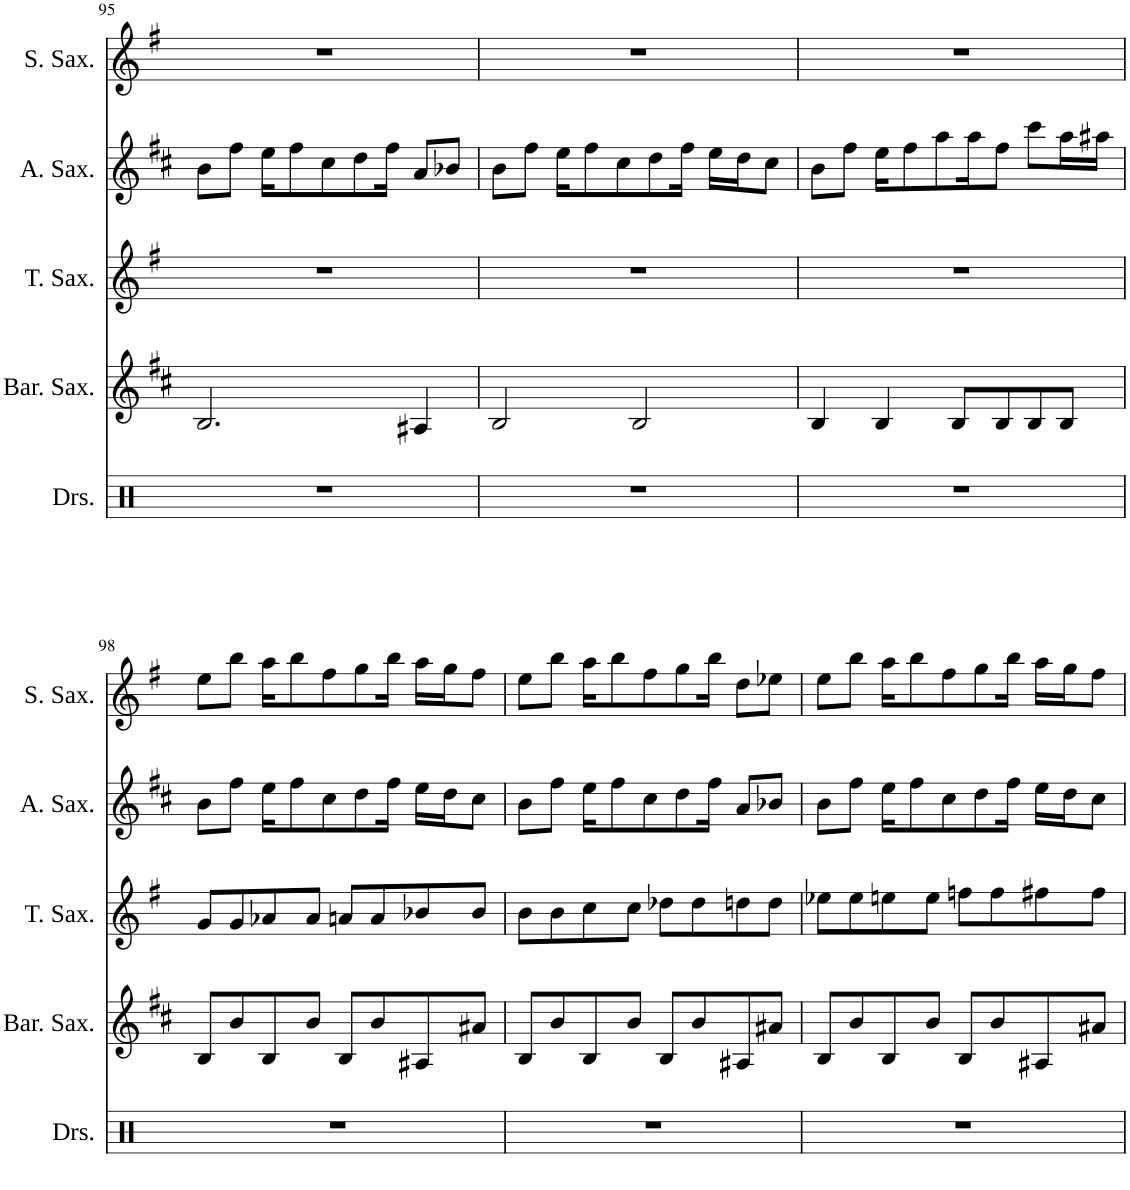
**kern	**kern	**kern	**kern	**kern
*part5	*part4	*part3	*part2	*part1
*staff5	*staff4	*staff3	*staff2	*staff1
*I"Drumset	*I"Baritone Saxophone	*I"Tenor Saxophone	*I"Alto Saxophone	*I"Soprano Saxophone
*I'Drs.	*I'Bar. Sax.	*I'T. Sax.	*I'A. Sax.	*I'S. Sax.
!!LO:PB:g=z
*clefX	*clefG2	*clefG2	*clefG2	*clefG2
*	*Trd12c21	*Trd8c14	*Trd5c9	*Trd1c2
*k[]	*k[f#c#]	*k[f#]	*k[f#c#]	*k[f#]
*M4/4	*M4/4	*M4/4	*M4/4	*M4/4
=95	=95	=95	=95	=95
1r	2.B/	1r	8b\L	1r
.	.	.	8ff#\J	.
.	.	.	16ee\KL	.
.	.	.	8ff#\	.
.	.	.	8cc#\	.
.	.	.	8dd\	.
.	.	.	16ff#\Jk	.
.	4A#X/	.	8a/L	.
.	.	.	8b-X/J	.
=96	=96	=96	=96	=96
1r	2B/	1r	8b\L	1r
.	.	.	8ff#\J	.
.	.	.	16ee\KL	.
.	.	.	8ff#\	.
.	.	.	8cc#\	.
.	2B/	.	.	.
.	.	.	8dd\	.
.	.	.	16ff#\Jk	.
.	.	.	16ee\LL	.
.	.	.	16dd\J	.
.	.	.	8cc#\J	.
=97	=97	=97	=97	=97
1r	4B/	1r	8b\L	1r
.	.	.	8ff#\J	.
.	4B/	.	16ee\KL	.
.	.	.	8ff#\	.
.	.	.	8aa\	.
.	8B/L	.	.	.
.	.	.	16aa\K	.
.	8B/	.	8ff#\J	.
.	8B/	.	8ccc#\L	.
.	8B/J	.	16aa\L	.
.	.	.	16aa#X\JJ	.
!!LO:LB:g=z
=98	=98	=98	=98	=98
1r	8B/L	8g/L	8b\L	8ee\L
.	8b/	8g/	8ff#\J	8bb\J
.	8B/	8a-X/	16ee\KL	16aa\KL
.	.	.	8ff#\	8bb\
.	8b/J	8a-/J	.	.
.	.	.	8cc#\	8ff#\
.	8B/L	8an/L	.	.
.	.	.	8dd\	8gg\
.	8b/	8a/	.	.
.	.	.	16ff#\Jk	16bb\Jk
.	8A#X/	8b-X/	16ee\LL	16aa\LL
.	.	.	16dd\J	16gg\J
.	8a#X/J	8b-/J	8cc#\J	8ff#\J
=99	=99	=99	=99	=99
1r	8B/L	8b\L	8b\L	8ee\L
.	8b/	8b\	8ff#\J	8bb\J
.	8B/	8cc\	16ee\KL	16aa\KL
.	.	.	8ff#\	8bb\
.	8b/J	8cc\J	.	.
.	.	.	8cc#\	8ff#\
.	8B/L	8dd-X\L	.	.
.	.	.	8dd\	8gg\
.	8b/	8dd-\	.	.
.	.	.	16ff#\Jk	16bb\Jk
.	8A#X/	8ddn\	8a/L	8dd\L
.	8a#X/J	8dd\J	8b-X/J	8ee-X\J
=100	=100	=100	=100	=100
1r	8B/L	8ee-X\L	8b\L	8ee\L
.	8b/	8ee-\	8ff#\J	8bb\J
.	8B/	8een\	16ee\KL	16aa\KL
.	.	.	8ff#\	8bb\
.	8b/J	8ee\J	.	.
.	.	.	8cc#\	8ff#\
.	8B/L	8ffn\L	.	.
.	.	.	8dd\	8gg\
.	8b/	8ff\	.	.
.	.	.	16ff#\Jk	16bb\Jk
.	8A#X/	8ff#X\	16ee\LL	16aa\LL
.	.	.	16dd\J	16gg\J
.	8a#X/J	8ff#\J	8cc#\J	8ff#\J
=	=	=	=	=
*-	*-	*-	*-	*-
